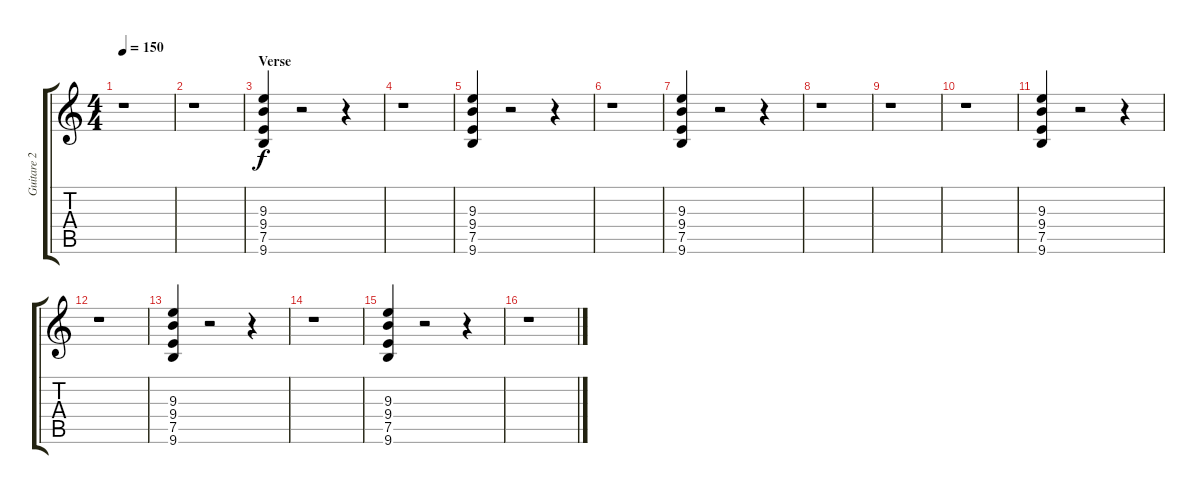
\track ("Guitare 2" "Guitare 2") {instrument overdrivenguitar}
\staff {score tabs}
\tuning (E4 B3 G3 D3 A2 D2) {hide}
\ts (4 4)
\tempo 150
\clef g2
\ks c
r.1{dy f} |
r.1 |
\section ("" "Verse")
(9.3 9.4 7.5 9.6).4 r.2 r.4 |
r.1 |
(9.3 9.4 7.5 9.6).4 r.2 r.4 |
r.1 |
(9.3 9.4 7.5 9.6).4 r.2 r.4 |
r.1 |
r.1 |
r.1 |
(9.3 9.4 7.5 9.6).4 r.2 r.4 |
r.1 |
(9.3 9.4 7.5 9.6).4 r.2 r.4 |
r.1 |
(9.3 9.4 7.5 9.6).4 r.2 r.4 |
r.1
